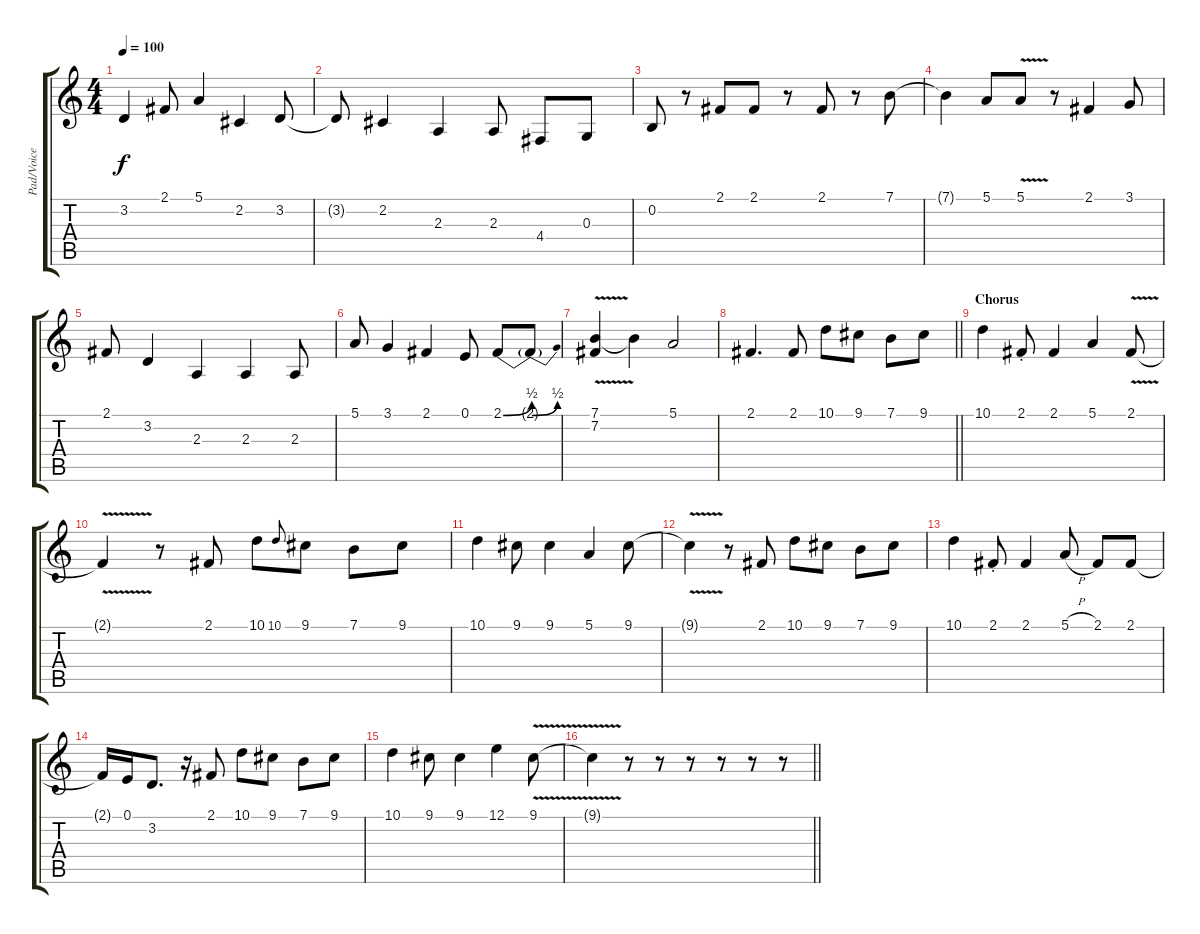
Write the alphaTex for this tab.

\track ("Pad/Voice" "Pad/Voice") {instrument orchestralharp}
\staff {score tabs}
\tuning (E4 B3 G3 D3 A2 E2) {hide}
\ts (4 4)
\tempo 100
\clef g2
\ks c
3.2{t}.4{dy f} 2.1.8 5.1.4 2.2.4 3.2.8 |
3.2{t}.8 2.2.4 2.3.4 2.3.8 4.4.8 0.3.8 |
0.2.8 r.8 2.1.8 2.1.8 r.8 2.1.8 r.8 7.1.8 |
7.1{t}.4 5.1.8 5.1{v}.8 r.8 2.1.4 3.1.8 |
2.1.8 3.2.4 2.3.4 2.3.4 2.3.8 |
5.1.8 3.1.4 2.1.4 0.1.8 2.1{be (bend 0 0 60 2)}.8 2.1{be (bend 0 0 60 2) t}.8 |
(7.1 7.2{v}).4 7.1{t}.4 5.1.2 |
\barLineRight lightlight
2.1.4{d} 2.1.8 10.1.8 9.1.8 7.1.8 9.1.8 |
\section ("" "Chorus")
10.1.4 2.1{st}.8 2.1.4 5.1.4 2.1{v}.8 |
2.1{t}.4 r.8 2.1.8 10.1.8 10.1.8{gr onbeat} 9.1.8 7.1.8 9.1.8 |
10.1.4 9.1.8 9.1.4 5.1.4 9.1.8 |
9.1{v t}.4 r.8 2.1.8 10.1.8 9.1.8 7.1.8 9.1.8 |
10.1.4 2.1{st}.8 2.1.4 5.1{h}.8 2.1.8 2.1.8 |
2.1{t}.16 0.1.16 3.2.8{d} r.16 2.1.8 10.1.8 9.1.8 7.1.8 9.1.8 |
10.1.4 9.1.8 9.1.4 12.1.4 9.1{v}.8 |
\barLineRight lightlight
9.1{t}.4 r.8 r.8 r.8 r.8 r.8 r.8
